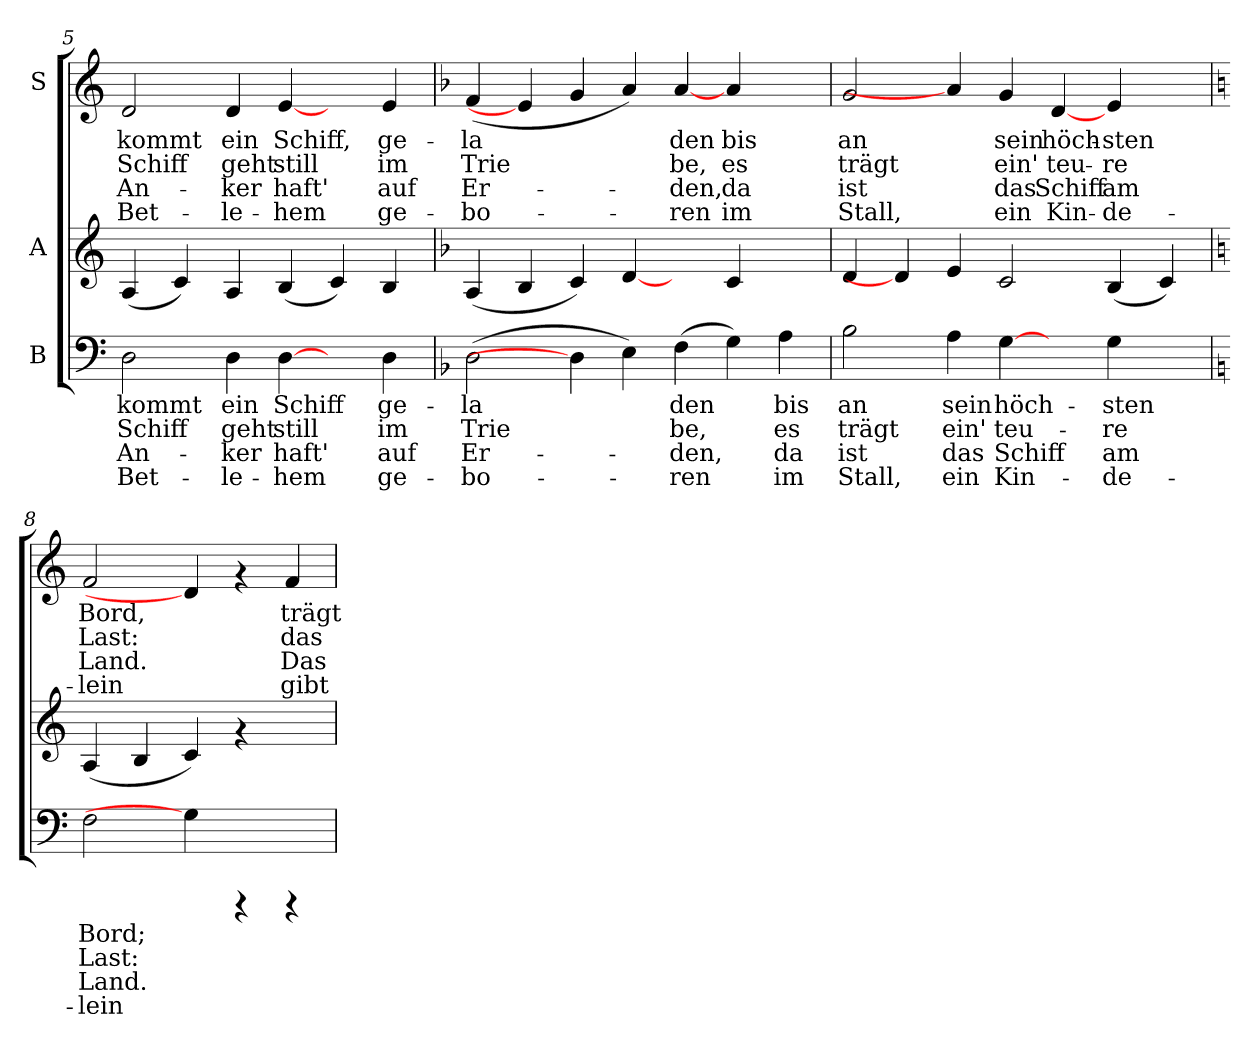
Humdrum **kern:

**kern	**text	**text	**text	**text	**kern	**text	**kern	**text	**text	**text	**text
*part3	*part3	*part3	*part3	*part3	*part2	*part2	*part1	*part1	*part1	*part1	*part1
*staff3	*staff3	*staff3	*staff3	*staff3	*staff2	*staff2	*staff1	*staff1	*staff1	*staff1	*staff1
*I"B	*	*	*	*	*I"A	*	*I"S	*	*	*	*
*clefF4	*	*	*	*	*clefG2	*	*clefG2	*	*	*	*
*k[]	*	*	*	*	*k[]	*	*k[]	*	*	*	*
*C:	*	*	*	*	*C:	*	*C:	*	*	*	*
=5	=5	=5	=5	=5	=5	=5	=5	=5	=5	=5	=5
!	!LO:LY:b:rj	!LO:LY:b:rj	!LO:LY:b:rj	!LO:LY:b:rj	!	!LO:LY:b:rj	!	!LO:LY:b:rj	!LO:LY:b:rj	!LO:LY:b:rj	!LO:LY:b:rj
2D\	kommt	Schiff	An-	-Bet-	(<4A/	.	2d/	kommt	Schiff	An-	-Bet-
!	!	!	!	!	!	!LO:LY:b:rj	!	!	!	!	!
.	.	.	.	.	4c/)	.	.	.	.	.	.
!	!LO:LY:b:rj	!LO:LY:b:rj	!LO:LY:b:rj	!LO:LY:b:rj	!	!LO:LY:b:rj	!	!LO:LY:b:rj	!LO:LY:b:rj	!LO:LY:b:rj	!LO:LY:b:rj
4D\	-ein	geht	ker	le-	4A/	.	4d/	-ein	geht	ker	le-
!	!LO:LY:b:rj	!LO:LY:b:rj	!LO:LY:b:rj	!LO:LY:b:rj	!	!LO:LY:b:rj	!	!LO:LY:b:rj	!LO:LY:b:rj	!LO:LY:b:rj	!LO:LY:b:rj
[4D\	-Schiff	still	haft'	hem	(<4B/	.	[4e/	-Schiff,	still	haft'	hem
!	!	!	!	!	!	!LO:LY:b:rj	!	!	!	!	!
4ryy	.	.	.	.	4c/)	.	4ryy	.	.	.	.
!	!LO:LY:b:rj	!LO:LY:b:rj	!LO:LY:b:rj	!LO:LY:b:rj	!	!LO:LY:b:rj	!	!LO:LY:b:rj	!LO:LY:b:rj	!LO:LY:b:rj	!LO:LY:b:rj
4D\	ge-	-im	auf	ge-	4B/	.	4e/	ge-	-im	auf	ge-
!!LO:LB:g=z
=6	=6	=6	=6	=6	=6	=6	=6	=6	=6	=6	=6
*k[b-]	*	*	*	*	*k[b-]	*	*k[b-]	*	*	*	*
*F:	*	*	*	*	*F:	*	*F:	*	*	*	*
!	!LO:LY:b:rj	!LO:LY:b:rj	!LO:LY:b:rj	!LO:LY:b:rj	!	!LO:LY:b:rj	!	!LO:LY:b:rj	!LO:LY:b:rj	!LO:LY:b:rj	!LO:LY:b:rj
(>2D\	-la-	-Trie-	-Er-	-bo-	(<4A/	.	(<4f/	-la-	-Trie-	-Er-	-bo-
!	!	!	!	!	!	!LO:LY:b:rj	!	!	!	!	!
.	.	.	.	.	4B-/	.	4e/]	.	.	.	.
!	!	!	!	!	!	!LO:LY:b:rj	!	!LO:LY:b:rj	!LO:LY:b:rj	!LO:LY:b:rj	!LO:LY:b:rj
4D\]	.	.	.	.	4c/)	.	4g/	--	-	.	.
!	!LO:LY:b:rj	!LO:LY:b:rj	!LO:LY:b:rj	!LO:LY:b:rj	!	!LO:LY:b:rj	!	!LO:LY:b:rj	!LO:LY:b:rj	!LO:LY:b:rj	!LO:LY:b:rj
4E\)	--	-	.	.	[4d/	.	4a/)	-	-	.	.
!	!LO:LY:b:rj	!LO:LY:b:rj	!LO:LY:b:rj	!LO:LY:b:rj	!	!	!	!LO:LY:b:rj	!LO:LY:b:rj	!LO:LY:b:rj	!LO:LY:b:rj
(>4F\	den	be,	den,	ren	4ryy	.	[4a/	den	be,	den,	ren
!	!LO:LY:b:rj	!LO:LY:b:rj	!LO:LY:b:rj	!LO:LY:b:rj	!	!LO:LY:b:rj	!	!LO:LY:b:rj	!LO:LY:b:rj	!LO:LY:b:rj	!LO:LY:b:rj
4G\)	.	.	.	.	4c/	.	4a/	bis	es	da	im
!	!LO:LY:b:rj	!LO:LY:b:rj	!LO:LY:b:rj	!LO:LY:b:rj	!	!	!	!	!	!	!
4A\	bis	es	da	im	4ryy	.	4ryy	.	.	.	.
=7	=7	=7	=7	=7	=7	=7	=7	=7	=7	=7	=7
!	!LO:LY:b:rj	!LO:LY:b:rj	!LO:LY:b:rj	!LO:LY:b:rj	!	!LO:LY:b:rj	!	!LO:LY:b:rj	!LO:LY:b:rj	!LO:LY:b:rj	!LO:LY:b:rj
2B-\	an	trägt	ist	Stall,	4d/	.	2g/	an	trägt	ist	Stall,
.	.	.	.	.	4d/]	.	.	.	.	.	.
!	!LO:LY:b:rj	!LO:LY:b:rj	!LO:LY:b:rj	!LO:LY:b:rj	!	!LO:LY:b:rj	!	!	!	!	!
4A\	sein	ein'	das	ein	4e/	.	4a/]	.	.	.	.
!	!LO:LY:b:rj	!LO:LY:b:rj	!LO:LY:b:rj	!LO:LY:b:rj	!	!LO:LY:b:rj	!	!LO:LY:b:rj	!LO:LY:b:rj	!LO:LY:b:rj	!LO:LY:b:rj
[4G\	höch-	-teu-	-Schiff	Kin-	2c/	.	4g/	sein	ein'	das	ein
!	!	!	!	!	!	!	!	!LO:LY:b:rj	!LO:LY:b:rj	!LO:LY:b:rj	!LO:LY:b:rj
4ryy	.	.	.	.	.	.	[4d/	höch-	-teu-	-Schiff	Kin-
!	!LO:LY:b:rj	!LO:LY:b:rj	!LO:LY:b:rj	!LO:LY:b:rj	!	!LO:LY:b:rj	!	!LO:LY:b:rj	!LO:LY:b:rj	!LO:LY:b:rj	!LO:LY:b:rj
4G\	-sten	re	am	de-	(<4B-/	.	4e/	-sten	re	am	de-
!	!	!	!	!	!	!LO:LY:b:rj	!	!	!	!	!
4ryy	.	.	.	.	4c/)	.	4ryy	.	.	.	.
=8	=8	=8	=8	=8	=8	=8	=8	=8	=8	=8	=8
*k[]	*	*	*	*	*k[]	*	*k[]	*	*	*	*
*C:	*	*	*	*	*C:	*	*C:	*	*	*	*
!	!LO:LY:b:rj	!LO:LY:b:rj	!LO:LY:b:rj	!LO:LY:b:rj	!	!LO:LY:b:rj	!	!LO:LY:b:rj	!LO:LY:b:rj	!LO:LY:b:rj	!LO:LY:b:rj
2F\	-Bord;	Last:	Land.	lein	(<4A/	.	2f/	-Bord,	Last:	Land.	lein
!	!	!	!	!	!	!LO:LY:b:rj	!	!	!	!	!
.	.	.	.	.	4B/	.	.	.	.	.	.
!	!	!	!	!	!	!LO:LY:b:rj	!	!	!	!	!
4G\]	.	.	.	.	4c/)	.	4d/]	.	.	.	.
4rCCC	.	.	.	.	4rf	.	4rf	.	.	.	.
!	!	!	!	!	!	!	!	!LO:LY:b:rj	!LO:LY:b:rj	!LO:LY:b:rj	!LO:LY:b:rj
4rCCC	.	.	.	.	4ryy	.	4f/	trägt	das	Das	gibt
=	=	=	=	=	=	=	=	=	=	=	=
*-	*-	*-	*-	*-	*-	*-	*-	*-	*-	*-	*-
